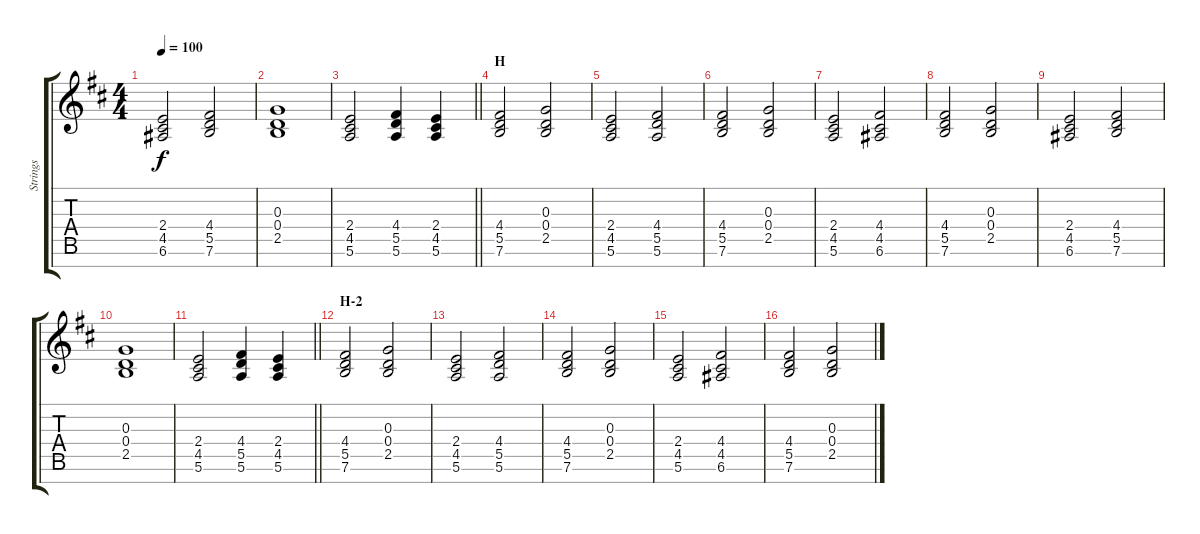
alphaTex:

\track ("Strings" "Strings") {instrument stringensemble1}
\staff {score tabs}
\tuning (E5 B4 G4 D4 A3 E3 B2) {hide}
\ts (4 4)
\tempo 100
\clef g2
\ks d
(2.4 4.5 6.6).2{dy f} (4.4 5.5 7.6).2 |
(0.3 0.4 2.5).1 |
\barLineRight lightlight
(2.4 4.5 5.6).2 (4.4 5.5 5.6).4 (2.4 4.5 5.6).4 |
\section ("" "H")
(4.4 5.5 7.6).2 (0.3 0.4 2.5).2 |
(2.4 4.5 5.6).2 (4.4 5.5 5.6).2 |
(4.4 5.5 7.6).2 (0.3 0.4 2.5).2 |
(2.4 4.5 5.6).2 (4.4 4.5 6.6).2 |
(4.4 5.5 7.6).2 (0.3 0.4 2.5).2 |
(2.4 4.5 6.6).2 (4.4 5.5 7.6).2 |
(0.3 0.4 2.5).1 |
\barLineRight lightlight
(2.4 4.5 5.6).2 (4.4 5.5 5.6).4 (2.4 4.5 5.6).4 |
\section ("" "H-2")
(4.4 5.5 7.6).2 (0.3 0.4 2.5).2 |
(2.4 4.5 5.6).2 (4.4 5.5 5.6).2 |
(4.4 5.5 7.6).2 (0.3 0.4 2.5).2 |
(2.4 4.5 5.6).2 (4.4 4.5 6.6).2 |
(4.4 5.5 7.6).2 (0.3 0.4 2.5).2
